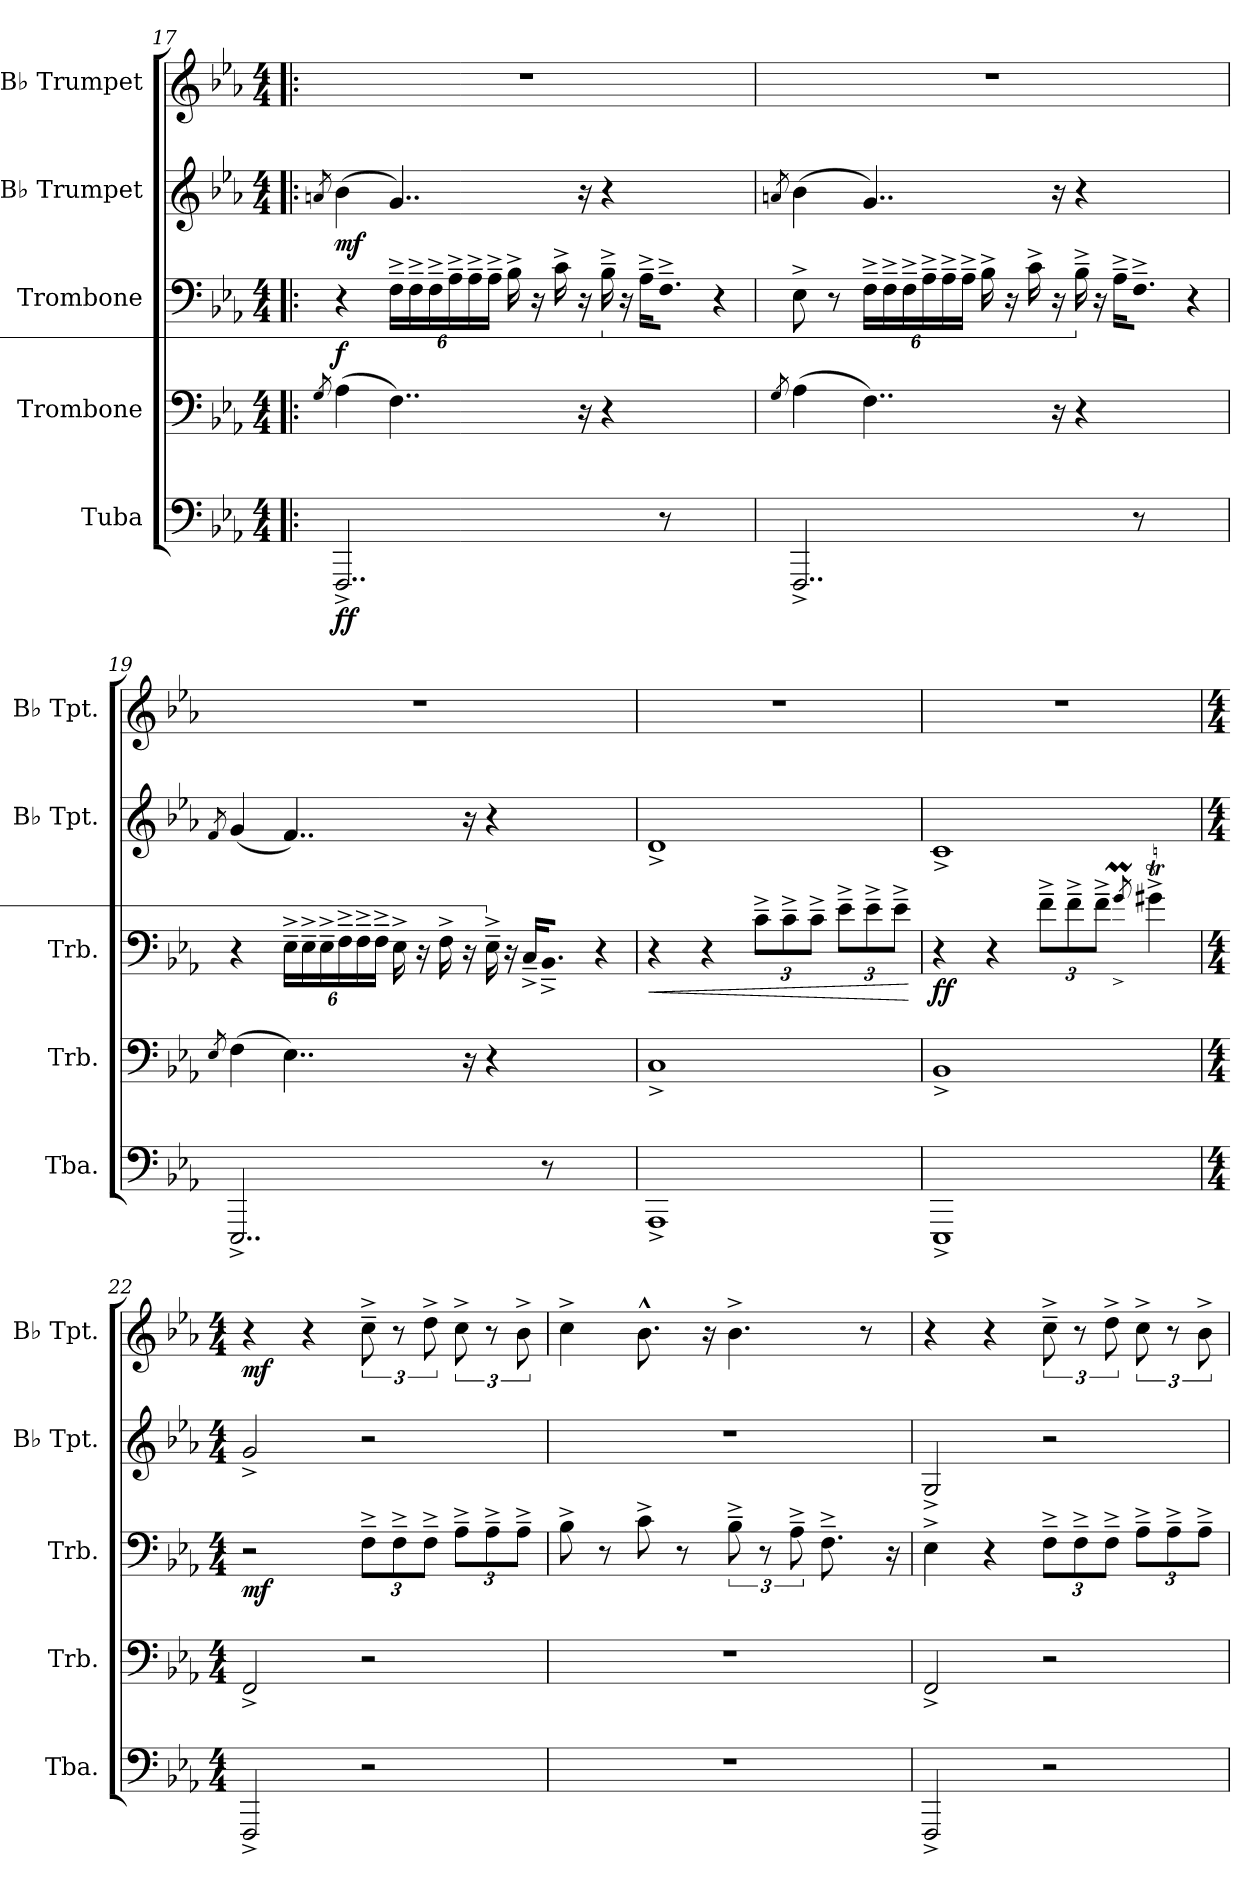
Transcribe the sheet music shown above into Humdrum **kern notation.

**kern	**dynam	**kern	**dynam	**kern	**dynam	**kern	**dynam	**kern	**dynam
*part5	*part5	*part4	*part4	*part3	*part3	*part2	*part2	*part1	*part1
*staff5	*staff5	*staff4	*staff4	*staff3	*staff3	*staff2	*staff2	*staff1	*staff1
*I"Tuba	*	*I"Trombone	*	*I"Trombone	*	*I"B♭ Trumpet	*	*I"B♭ Trumpet	*
*I'Tba.	*	*I'Trb.	*	*I'Trb.	*	*I'B♭ Tpt.	*	*I'B♭ Tpt.	*
*clefF4	*	*clefF4	*	*clefF4	*	*clefG2	*	*clefG2	*
*	*	*	*	*	*	*ITrd1c2	*	*ITrd1c2	*
*k[b-e-a-]	*	*k[b-e-a-]	*	*k[b-e-a-]	*	*k[b-e-a-d-g-]	*	*k[b-e-a-d-g-]	*
*M4/4	*	*M4/4	*	*M4/4	*	*M4/4	*	*M4/4	*
*MM60	*	*MM60	*	*MM60	*	*MM60	*	*MM60	*
=17!|:	=17!|:	=17!|:	=17!|:	=17!|:	=17!|:	=17!|:	=17!|:	=17!|:	=17!|:
.	.	8qG/	.	.	.	8qgn/	.	.	.
!	!LO:DY:b	!	!LO:DY:b	!	!	!	!	!	!
!	!	!	!LO:DY:n=1:b	!	!LO:DY:b	!	!LO:DY:b	!	!
2..FFF^/	ff	(4A-\	mf f	4r	f	(4a-\	mf	1r	.
*	*	*	*	*Xbrackettup	*	*	*	*	*
.	.	4..F\)	.	24F^~\LL	.	4..f/)	.	.	.
.	.	.	.	24F^~\	.	.	.	.	.
.	.	.	.	24F^~\	.	.	.	.	.
.	.	.	.	24A-^~\	.	.	.	.	.
.	.	.	.	24A-^~\	.	.	.	.	.
.	.	.	.	24A-^~\JJ	.	.	.	.	.
.	.	.	.	16B-^\	.	.	.	.	.
.	.	.	.	16r	.	.	.	.	.
.	.	.	.	16c^\	.	.	.	.	.
.	.	16r	.	16r	.	16r	.	.	.
*	*	*	*	*brackettup	*	*	*	*	*
.	.	4r	.	24B-^~\	.	4r	.	.	.
.	.	.	.	24r	.	.	.	.	.
.	.	.	.	24A-^~\LL	.	.	.	.	.
8r	.	.	.	16.F^~\JJ	.	.	.	.	.
.	.	.	.	32r	.	.	.	.	.
!!LO:PB:g=z
=18	=18	=18	=18	=18	=18	=18	=18	=18	=18
.	.	8qG/	.	.	.	8qgn/	.	.	.
2..FFF^/	.	(4A-\	.	8E-^\	.	(4a-\	.	1r	.
.	.	.	.	8r	.	.	.	.	.
*	*	*	*	*Xbrackettup	*	*	*	*	*
.	.	4..F\)	.	24F^~\LL	.	4..f/)	.	.	.
.	.	.	.	24F^~\	.	.	.	.	.
.	.	.	.	24F^~\	.	.	.	.	.
.	.	.	.	24A-^~\	.	.	.	.	.
.	.	.	.	24A-^~\	.	.	.	.	.
.	.	.	.	24A-^~\JJ	.	.	.	.	.
.	.	.	.	16B-^\	.	.	.	.	.
.	.	.	.	16r	.	.	.	.	.
.	.	.	.	16c^\	.	.	.	.	.
.	.	16r	.	16r	.	16r	.	.	.
*	*	*	*	*brackettup	*	*	*	*	*
.	.	4r	.	24B-^~\	.	4r	.	.	.
.	.	.	.	24r	.	.	.	.	.
.	.	.	.	24A-^~\LL	.	.	.	.	.
8r	.	.	.	16.F^~\JJ	.	.	.	.	.
.	.	.	.	32r	.	.	.	.	.
=19	=19	=19	=19	=19	=19	=19	=19	=19	=19
.	.	8qE-/	.	.	.	8qe-/	.	.	.
2..EEE-^/	.	(4F\	.	4r	.	(4f/	.	1r	.
*	*	*	*	*Xbrackettup	*	*	*	*	*
.	.	4..E-\)	.	24E-^~\LL	.	4..e-/)	.	.	.
.	.	.	.	24E-^~\	.	.	.	.	.
.	.	.	.	24E-^~\	.	.	.	.	.
.	.	.	.	24F^~\	.	.	.	.	.
.	.	.	.	24F^~\	.	.	.	.	.
.	.	.	.	24F^~\JJ	.	.	.	.	.
.	.	.	.	16E-^\	.	.	.	.	.
.	.	.	.	16r	.	.	.	.	.
.	.	.	.	16F^\	.	.	.	.	.
.	.	16r	.	16r	.	16r	.	.	.
*	*	*	*	*brackettup	*	*	*	*	*
.	.	4r	.	24E-^~\	.	4r	.	.	.
.	.	.	.	24r	.	.	.	.	.
.	.	.	.	24C^~/LL	.	.	.	.	.
8r	.	.	.	16.BB-^~/JJ	.	.	.	.	.
.	.	.	.	32r	.	.	.	.	.
!!LO:LB:g=z
=20	=20	=20	=20	=20	=20	=20	=20	=20	=20
*	*	*	*	*	*	*	*	*MM120	*
!	!	!	!	!	!LO:HP:b	!	!	!	!
1AAA-^	.	1C^	.	4r	<	1c^	.	1r	.
.	.	.	.	4r	.	.	.	.	.
*	*	*	*	*Xbrackettup	*	*	*	*	*
.	.	.	.	12c^~\L	.	.	.	.	.
.	.	.	.	12c^~\	.	.	.	.	.
.	.	.	.	12c^~\J	.	.	.	.	.
.	.	.	.	12e-^~\L	.	.	.	.	.
.	.	.	.	12e-^~\	.	.	.	.	.
.	.	.	.	12e-^~\J	.	.	.	.	.
.	.	.	.	.	[	.	.	.	.
=21	=21	=21	=21	=21	=21	=21	=21	=21	=21
!	!	!	!	!	!LO:DY:b	!	!	!	!
1EEE-^	.	1BB-^	.	4r	ff	1B-^	.	1r	.
.	.	.	.	4r	.	.	.	.	.
.	.	.	.	12f^~\L	.	.	.	.	.
.	.	.	.	12f^~\	.	.	.	.	.
.	.	.	.	12f^~\J	.	.	.	.	.
.	.	.	.	8qgm^/	.	.	.	.	.
.	.	.	.	4g#Xt^\	.	.	.	.	.
=22	=22	=22	=22	=22	=22	=22	=22	=22	=22
*M4/4	*	*M4/4	*	*M4/4	*	*M4/4	*	*M4/4	*
!	!	!	!	!	!LO:DY:b	!	!	!	!LO:DY:b
2FFF^/	.	2FF^/	.	2r	mf	2f^/	.	4r	mf
.	.	.	.	.	.	.	.	4r	.
2r	.	2r	.	12F^~\L	.	2r	.	12b-^~\	.
.	.	.	.	12F^~\	.	.	.	12r	.
.	.	.	.	12F^~\J	.	.	.	12cc^\	.
.	.	.	.	12A-^~\L	.	.	.	12b-^\	.
.	.	.	.	12A-^~\	.	.	.	12r	.
.	.	.	.	12A-^~\J	.	.	.	12a-^\	.
=23	=23	=23	=23	=23	=23	=23	=23	=23	=23
1r	.	1r	.	8B-^\	.	1r	.	4b-^\	.
.	.	.	.	8r	.	.	.	.	.
.	.	.	.	8c^\	.	.	.	8.a-^^\	.
.	.	.	.	8r	.	.	.	.	.
.	.	.	.	.	.	.	.	16r	.
*	*	*	*	*brackettup	*	*	*	*	*
.	.	.	.	12B-^~\	.	.	.	4.a-^\	.
.	.	.	.	12r	.	.	.	.	.
.	.	.	.	12A-^~\	.	.	.	.	.
.	.	.	.	8.F^~\	.	.	.	.	.
.	.	.	.	.	.	.	.	8r	.
.	.	.	.	16r	.	.	.	.	.
!!LO:PB:g=z
=24	=24	=24	=24	=24	=24	=24	=24	=24	=24
2FFF^/	.	2FF^/	.	4E-^\	.	2F^/	.	4r	.
.	.	.	.	4r	.	.	.	4r	.
*	*	*	*	*Xbrackettup	*	*	*	*	*
2r	.	2r	.	12F^~\L	.	2r	.	12b-^~\	.
.	.	.	.	12F^~\	.	.	.	12r	.
.	.	.	.	12F^~\J	.	.	.	12cc^\	.
.	.	.	.	12A-^~\L	.	.	.	12b-^\	.
.	.	.	.	12A-^~\	.	.	.	12r	.
.	.	.	.	12A-^~\J	.	.	.	12a-^\	.
=	=	=	=	=	=	=	=	=	=
*-	*-	*-	*-	*-	*-	*-	*-	*-	*-
